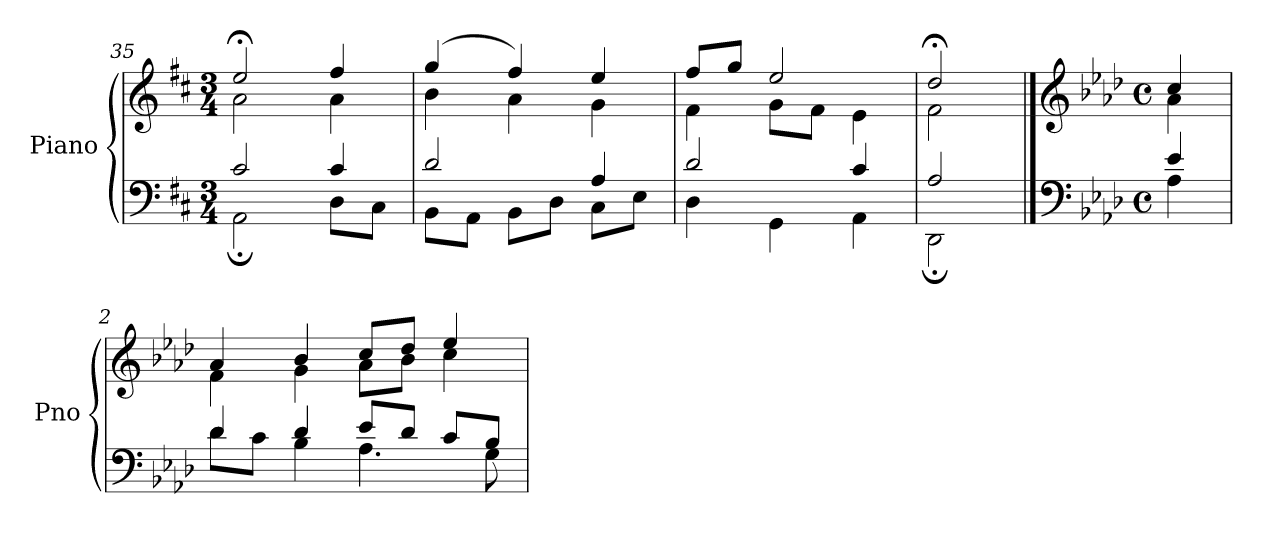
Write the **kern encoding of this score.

**kern	**kern
*part1	*part1
*staff2	*staff1
*I"Piano	*
*I'Pno	*
*clefF4	*clefG2
*k[f#c#]	*k[f#c#]
*M3/4	*M3/4
=35	=35
*^	*^
2c#/	2AA;\	2ee;</	2a\
4c#/	8D\L	4ff#/	4a\
.	8C#\J	.	.
=36	=36	=36	=36
2d/	8BB\L	(>4gg/	4b\
.	8AA\J	.	.
.	8BB\L	4ff#/)	4a\
.	8D\J	.	.
4A/	8C#\L	4ee/	4g\
.	8E\J	.	.
=37	=37	=37	=37
2d/	4D\	8ff#/L	4f#\
.	.	8gg/J	.
.	4GG\	2ee/	8g\L
.	.	.	8f#\J
4c#/	4AA\	.	4e\
=38	=38	=38	=38
2A/	2DD;\	2dd;</	2f#\
==1	==1	==1	==1
*clefF4	*	*clefG2	*
*k[b-e-a-d-]	*	*k[b-e-a-d-]	*
*M4/4	*	*M4/4	*
*met(c)	*	*met(c)	*
4e-/	4A-\	4cc/	4a-\
=2	=2	=2	=2
4d-/	8d-\L	4a-/	4f\
.	8c\J	.	.
4d-/	4B-\	4b-/	4g\
8e-/L	4.A-\	8cc/L	8a-\L
8d-/J	.	8dd-/J	8b-\J
8c/L	.	4ee-/	4cc\
8B-/J	8G\	.	.
*v	*v	*	*
*	*v	*v
=	=
*-	*-
